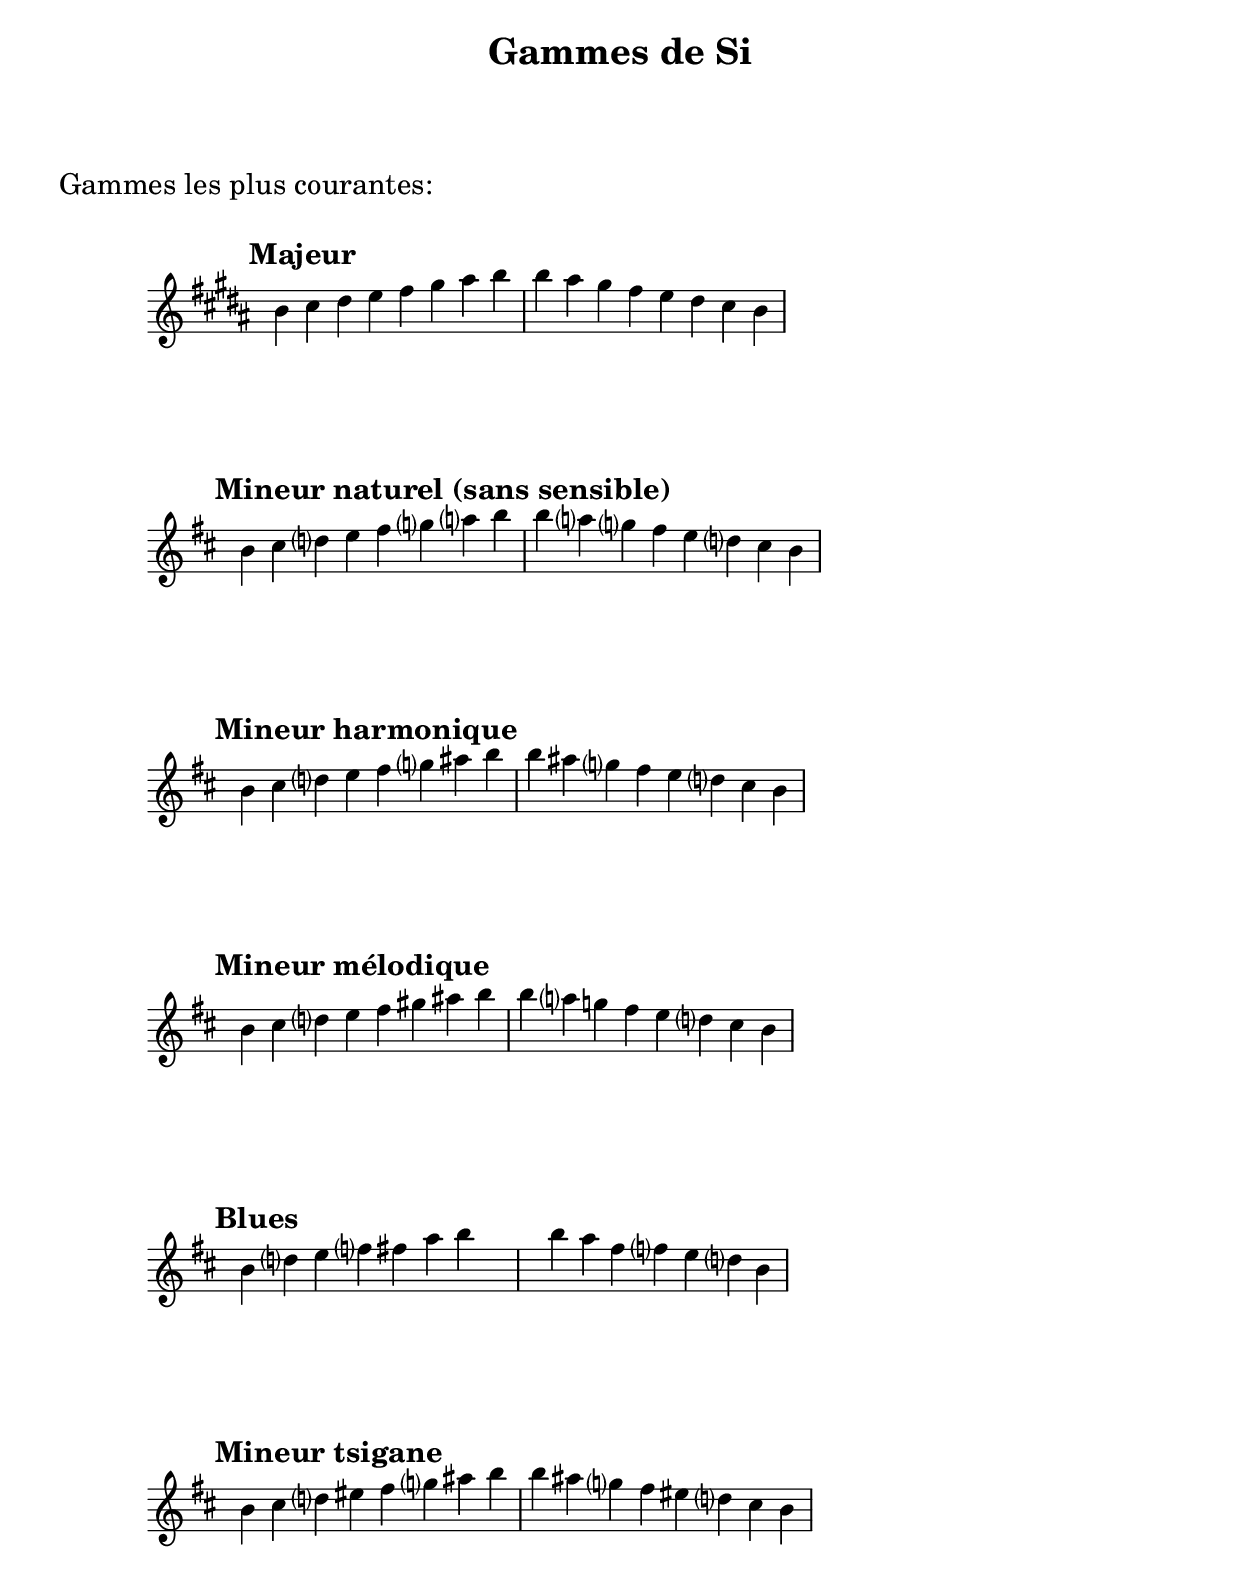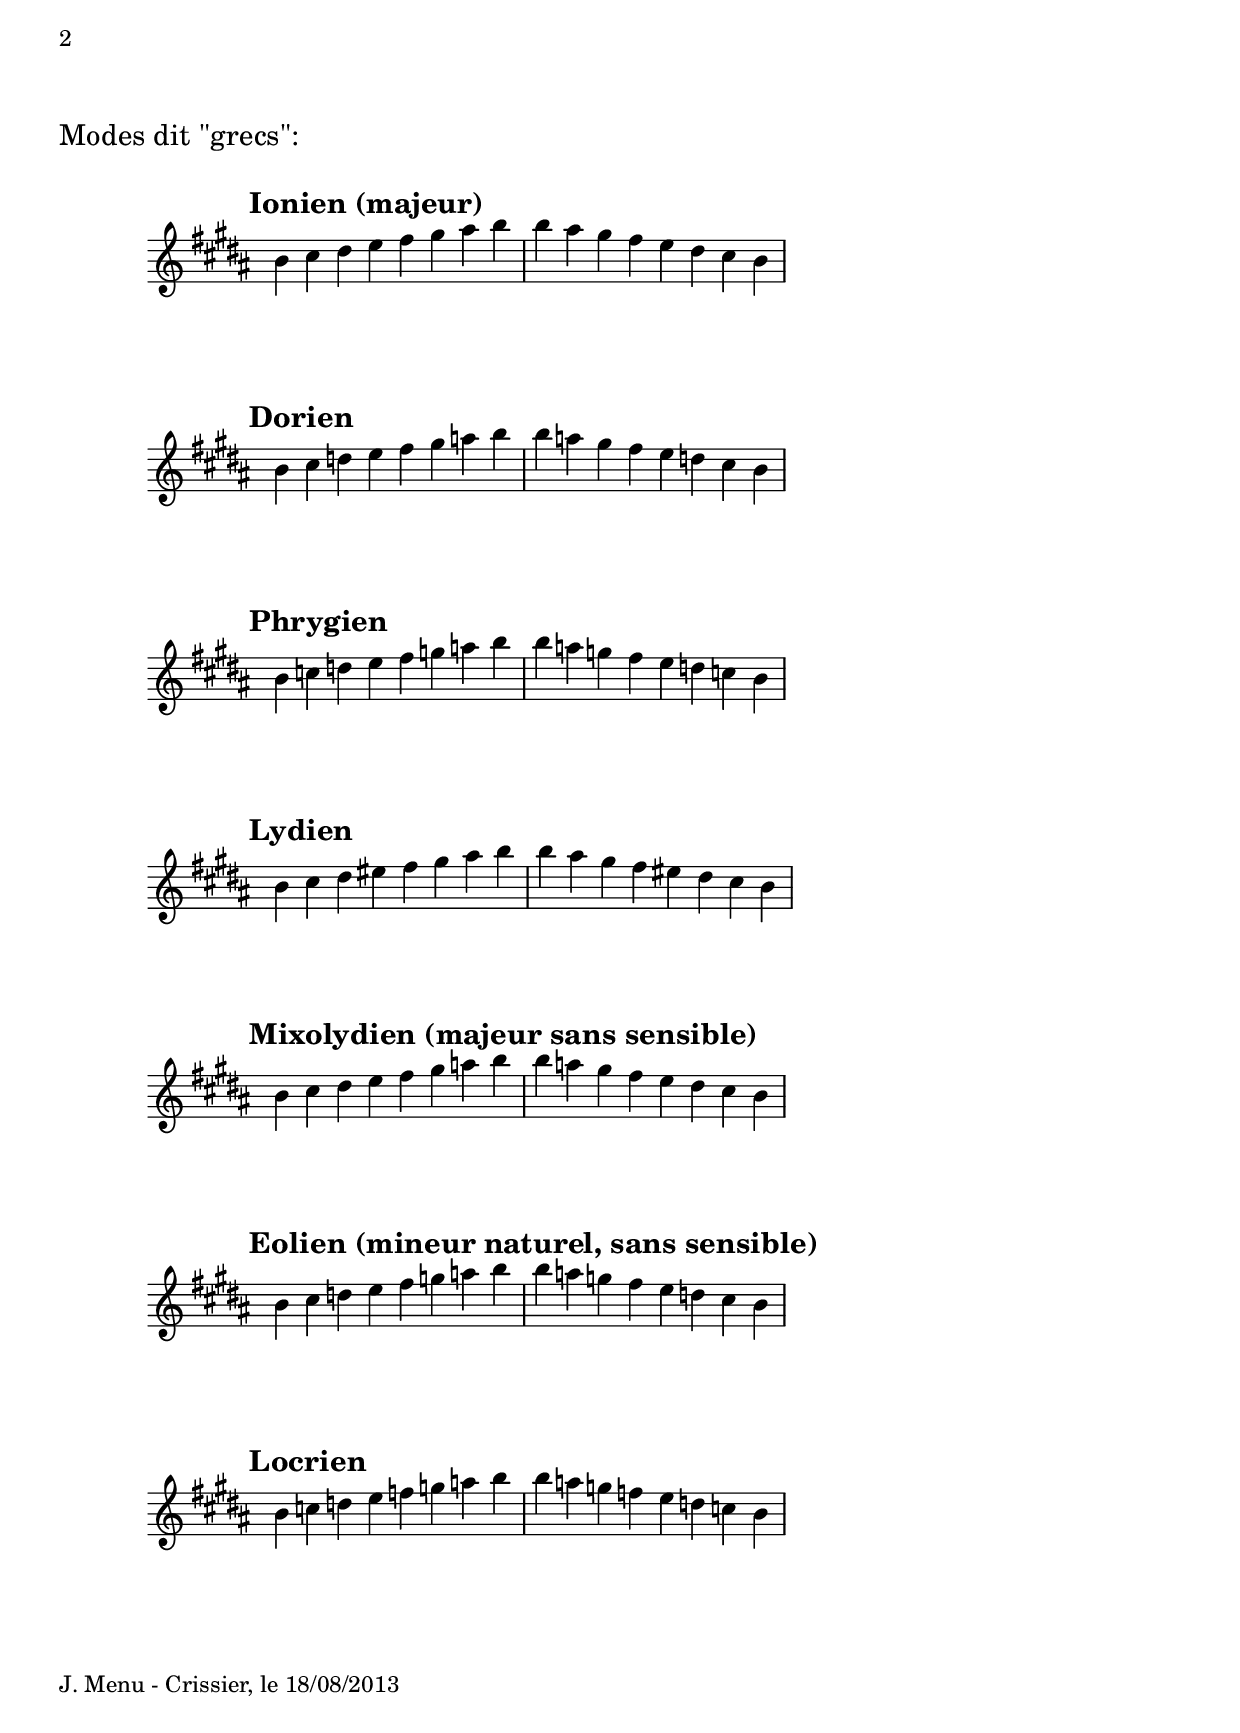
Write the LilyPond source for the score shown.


% -------------------------------------------------------------------------

\include "../CommonSettings.ly"


% -------------------------------------------------------------------------

\header{
  title = "Gammes de Si"
  subtitle = " "
}


% -------------------------------------------------------------------------

\markup \vspace #2

\markup {\huge "Gammes les plus courantes:"}

\markup \vspace #1


% -------------------------------------------------------------------------
% Some usual scales
% -------------------------------------------------------------------------


bMajor = {
  \new Staff {
    \clef treble
    \key b \major
    \myStaffAndTimeSettings
    \myTempoMark #2.0 #"Majeur"
    \transpose c b 
    \relative c' {
      \CMajorScale
    }
  }
}


% -------------------------------------------------------------------------

bNaturalMinor = {
  \new Staff {
    \clef treble
    \key b \minor
    \myStaffAndTimeSettings
    \myTempoMark #2.0 #"Mineur naturel (sans sensible)"
    \transpose c b 
    \relative c' {
      \CNaturalMinorScale
    }
  }
}


% -------------------------------------------------------------------------

bHarmonicMinor = {
  \new Staff {
    \clef treble
    \key b \minor
    \myStaffAndTimeSettings
    \myTempoMark #2.0 #"Mineur harmonique"
    \transpose c b 
    \relative c' {
      \CHarmonicMinorScale
    }
  }
}


% -------------------------------------------------------------------------

bMelodicMinor = {
  \new Staff {
    \clef treble
    \key b \minor
    \myStaffAndTimeSettings
    \myTempoMark #2.0 #"Mineur mélodique"
    \transpose c b 
    \relative c' {
      \CMelodicMinorScale
    }
  }
}


% -------------------------------------------------------------------------

bDorianMinor = {
  \new Staff {
    \clef treble
    \key b \minor
    \myStaffAndTimeSettings
    \myTempoMark #2.0 #"Mineur dorien"
    \transpose c b 
    \relative c' {
      \CDorianMinorScale
    }
  }
}


% -------------------------------------------------------------------------

bPhrygianMinor = {
  \new Staff {
    \clef treble
    \key b \minor
    \myStaffAndTimeSettings
    \myTempoMark #2.0 #"Mineur phrygien"
    \transpose c b 
    \relative c' {
      \CPhrygianMinorScale
    }
  }
}


% -------------------------------------------------------------------------

bBlues = {
  \new Staff {
    \clef treble
    \key b \minor
    \myStaffAndTimeSettings
    \myTempoMark #2.0 #"Blues"
    \transpose c b 
    \relative c' {
      \CBluesScale
    }
  }
}


% -------------------------------------------------------------------------

bGypsyMinor = {
  \new Staff {
    \clef treble
    \key b \minor
    \myStaffAndTimeSettings
    \myTempoMark #2.0 #"Mineur tsigane"
    \transpose c b 
    \relative c' {
      \CGypsyScale
    }
  }
}


% -------------------------------------------------------------------------
% The so-called "greek" modes, built from the white keys of the piano
% -------------------------------------------------------------------------


bIonian = {
  \new Staff {
    \clef treble
    \key b \major
    \myStaffAndTimeSettings
    \myTempoMark #2.0 #"Ionien (majeur)"
    \transpose c b 
    \relative c' {
      \CIonianScale
    }
  }
}


bDorian = {
  \new Staff {
    \clef treble
    \key b \major
    \myStaffAndTimeSettings
    \myTempoMark #2.0 #"Dorien"
    \transpose d b 
    \relative c' {
      \DDorianScale
    }
  }
}


bPhrygian = {
  \new Staff {
    \clef treble
    \key b \major
    \myStaffAndTimeSettings
    \myTempoMark #2.0 #"Phrygien"
    \transpose e b 
    \relative c' {
      \EPhrygianScale
    }
  }
}


bLydian = {
  \new Staff {
    \clef treble
    \key b \major
    \myStaffAndTimeSettings
    \myTempoMark #2.0 #"Lydien"
    \transpose f b 
    \relative c' {
      \FLydianScale
    }
  }
}


bMixolydian = {
  \new Staff {
    \clef treble
    \key b \major
    \myStaffAndTimeSettings
    \myTempoMark #2.0 #"Mixolydien (majeur sans sensible)"
    \transpose g, b 
    \relative c' {
      \GMixolydianScale
    }
  }
}


bEolian = {
  \new Staff {
    \clef treble
    \key b \major
    \myStaffAndTimeSettings
    \myTempoMark #2.0 #"Eolien (mineur naturel, sans sensible)"
    \transpose a, b 
    \relative c' {
      \AEolianScale
    }
  }
}


bLocrian = {
  \new Staff {
    \clef treble
    \key b \major
    \myStaffAndTimeSettings
    \myTempoMark #2.0 #"Locrien"
    \transpose b, b 
    \relative c' {
      \BLocrianScale
    }
  }
}


% -------------------------------------------------------------------------

\score {
  \bMajor
}

\score {
  \bNaturalMinor
}

\score {
  \bHarmonicMinor
}

\score {
  \bMelodicMinor
}

\score {
  \bBlues
}

\score {
  \bGypsyMinor
}


% -------------------------------------------------------------------------

\markup \vspace #2

\pageBreak

\markup \vspace #2

\markup {\huge "Modes dit \"grecs\":"}

\markup \vspace #1


% -------------------------------------------------------------------------

\score {
  \bIonian
}

\score {
  \bDorian
}

\score {
  \bPhrygian
}

\score {
  \bLydian
}

\score {
  \bMixolydian
}

\score {
  \bEolian
}

\score {
  \bLocrian
}


% -------------------------------------------------------------------------


\markup \vspace #2
\markup {J. Menu - Crissier, le 18/08/2013}
